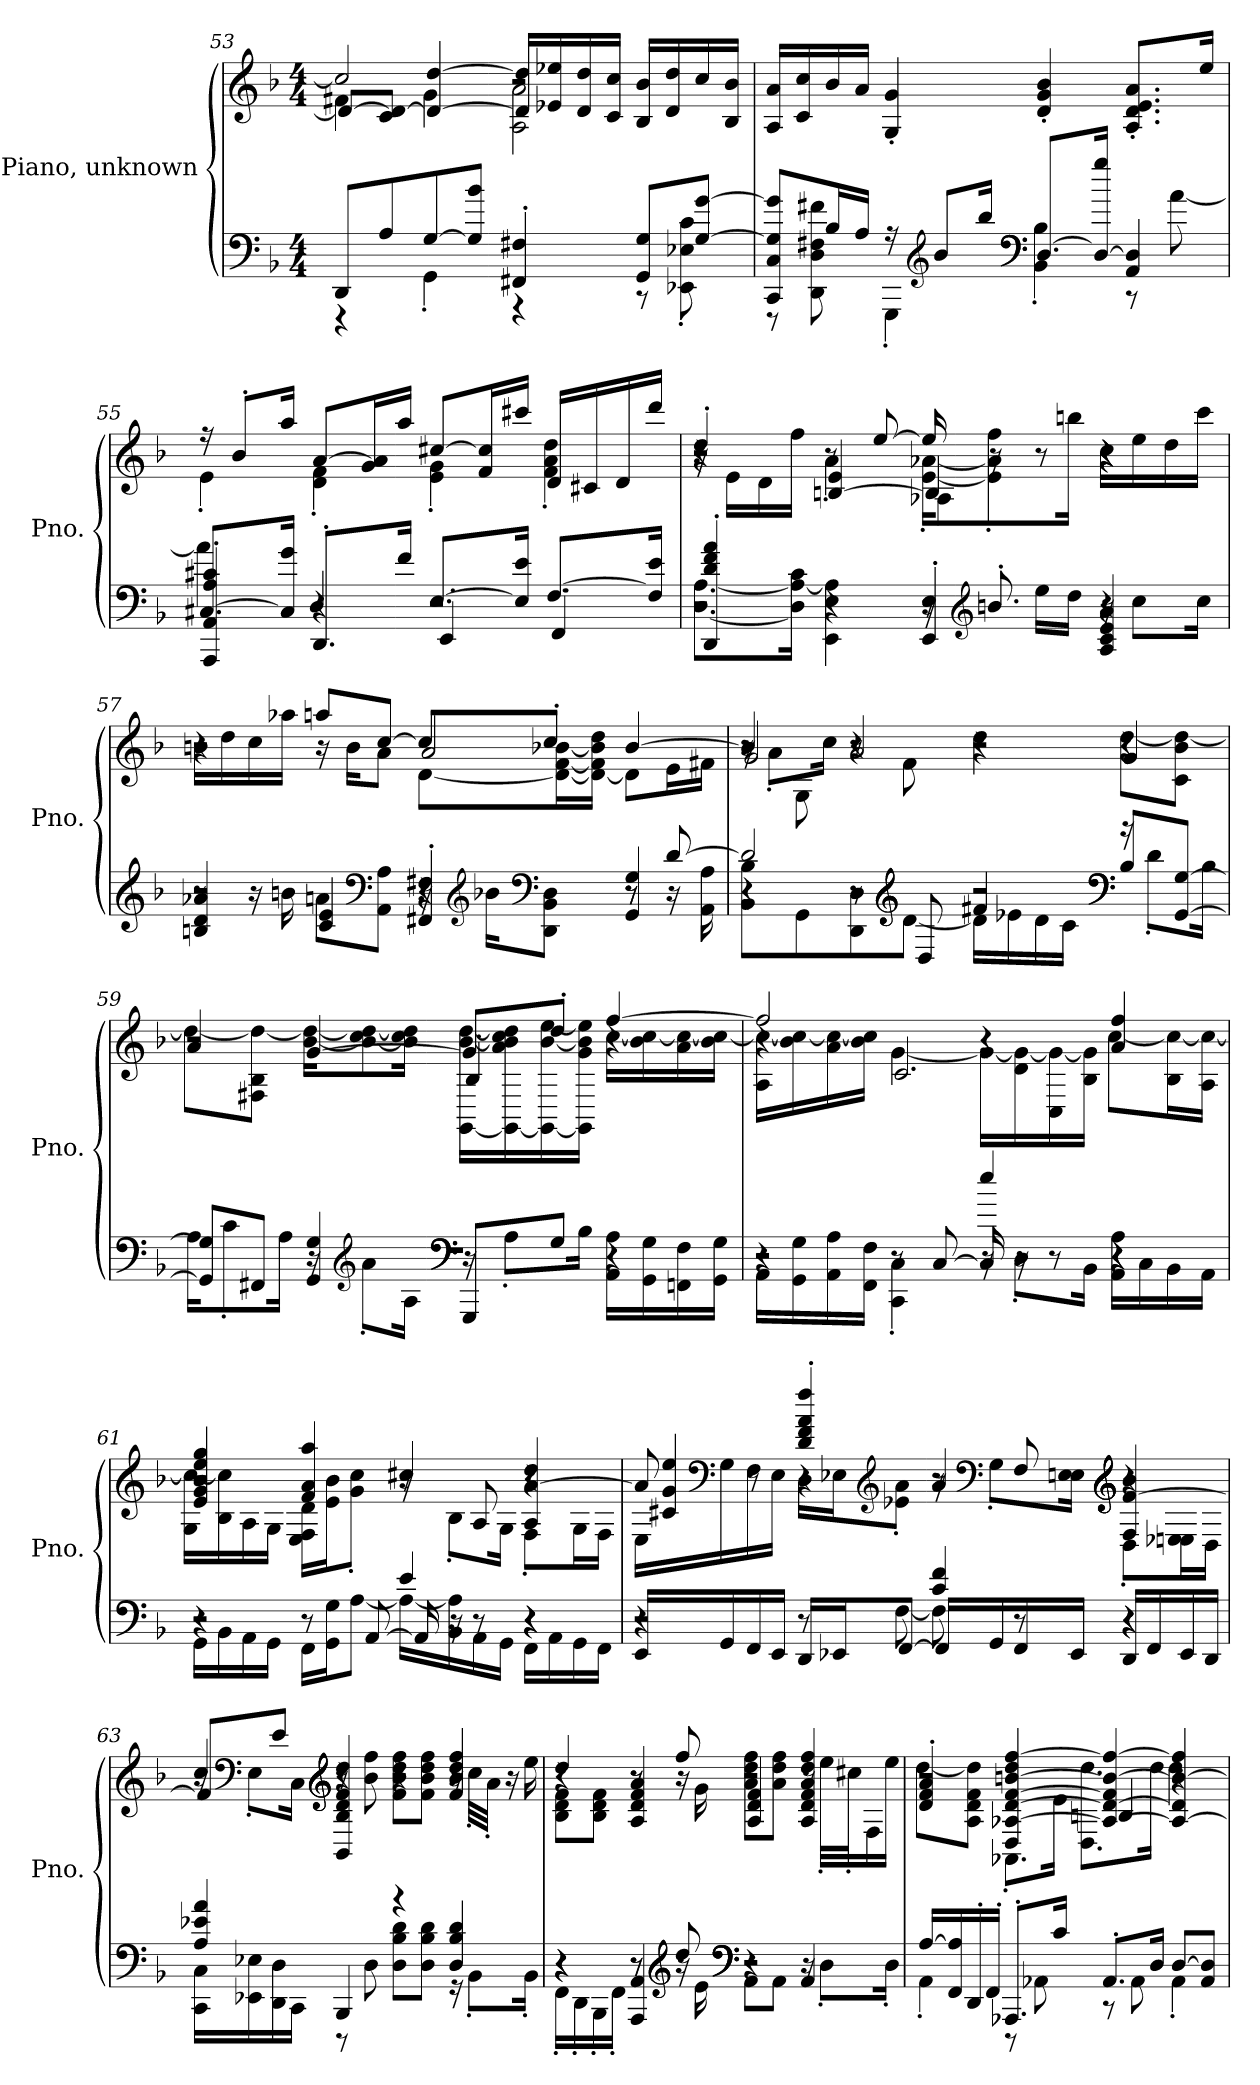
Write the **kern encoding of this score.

**kern	**kern
*part1	*part1
*staff2	*staff1
*I"Piano, unknown	*
*I'Pno.	*
*clefF4	*clefG2
*k[b-]	*k[b-]
*M4/4	*M4/4
=53	=53
*^	*^
*	*	*	*^
8DD/L	4r	2cc/]	4f#X\	8d/L_
8A/	.	.	.	8c/ 8d/_J
[8G/	4GG'\	.	4g\	4d/_ [4dd/
8G/] 8b-/J	.	.	.	.
4FF#X/' 4F#X/'	4r	2r	2A\ 2a\	16d/] 16dd/]LL
.	.	.	.	16e-X/ 16ee-X/
.	.	.	.	16d/ 16dd/
.	.	.	.	16c/ 16cc/JJ
8GG/ 8G/L	8r	.	.	16B-/ 16b-/LL
.	.	.	.	16d/ 16dd/
[8G/ [8g/J	8EE-X\' 8E-X\' 8c\'	.	.	16cc/
.	.	.	.	16B-/ 16b-/JJ
*	*	*v	*v	*v
!!LO:LB:g=z
=54	=54	=54
8CC/ 8C/ 8G/] 8g/]L	8r	16A/ 16a/LL
.	.	16c/ 16cc/
16B-/L	8DD\ 8D\ 8F#X\ 8f#X\	16b-/
16A/JJ	.	16a/JJ
16r	4GGG'\	4G/' 4g/'
*clefG2	*	*
8b-/L	.	.
16bb-/Jk	.	.
*clefF4	*	*
[8.D/L	4BB-\' 4B-\'	4d/' 4g/' 4b-/'
16D/_ 16gg/Jk	.	.
4AA/ 4D/]	8r	8.A/' 8.d/' 8.e/' 8.a/'L
.	[8a\	.
.	.	16ee/Jk
=55	=55	=55
*	*^	*^
[8.C#X/L	4a\]	4AAA/' 4AA/' 4A/' 4c#X/'	16r	4e'\
.	.	.	8b-'/L	.
16C#/] 16g/Jk	.	.	16aa/Jk	.
8.DD'/L	4r	4D/	[8a/L	4d\' 4f\'
.	.	.	16g/ 16a/]L	.
16f/Jk	.	.	16aa/JJ	.
[8.E/L	2r	4EE'/	[8cc#X/L	4e\' 4g\'
.	.	.	16f/ 16cc#/]L	.
16E/] 16e/Jk	.	.	16ccc#X/JJ	.
[8.F/L	.	4FF'/	16d/LL	4f\' 4a\' 4dd\'
.	.	.	16c#X/	.
.	.	.	16d/	.
16F/] 16e/Jk	.	.	16ddd/JJ	.
!!LO:LB:g=z
=56	=56	=56	=56	=56
*	*	*	*^	*^
2r	[8.D\ [8.A\L	4DD/' 4d/' 4f/' 4a/'	4r	16r	4dd'/	2r
.	.	.	.	16e\LL	.	.
.	.	.	.	16d\	.	.
.	16D\] 16A\_ 16c\Jk	.	.	16ff\JJ	.	.
.	4EE\ 4E\ 4A\]	4r	8r	4a'\	[4Bn/ 4e/	.
.	.	.	[8ee/	.	.	.
16r	8r	4EE/' 4E/'	16ee/]	[16e\' [16a-X\'KL	4B/]	4A-X\
*clefG2	*	*	*	*	*	*
8.bn'/	.	.	16r	8e\]' 8a-\]' 8ff\'	.	.
.	16ee\LL	.	8r	.	.	.
.	16dd\JJ	.	.	16bbn\Jk	.	.
4A/ 4c/ 4e/ 4a/	16r	4r	4r	16cc\LL	4r	4r
.	8cc\L	.	.	16ee\	.	.
.	.	.	.	16dd\	.	.
.	16cc\Jk	.	.	16ccc\JJ	.	.
*	*	*	*	*	*v	*v
=57	=57	=57	=57	=57	=57
2r	8r	4Bn/ 4d/ 4a-X/	4r	16bn\LL	2r
.	.	.	.	16dd\	.
.	16r	.	.	16cc\	.
.	16bn\	.	.	16aa-X\JJ	.
.	8an\L	4c/ 4e/	8aan/L	16r	.
.	.	.	.	16b\KL	.
*clefF4	*	*	*	*	*
.	8AA\ 8A\J	.	[8cc/J	8a\J	.
4r	16r	4FF#X/' 4F#X/'	8cc/L]	[8d\L	2a/
*clefG2	*	*	*	*	*
.	16b-X\KL	.	.	.	.
*clefF4	*	*	*	*	*
.	8DD\ 8BB-\ 8D\J	.	8cc'/J	16d\_ [16f\ [16b-X\L	.
.	.	.	.	16d\_ 16f\] 16b-\] 16dd\JJ	.
8r	8r	4GG/ 4G/	[4b-/	8d\L]	.
[8d/	16r	.	.	16e\L	.
.	16AA\ 16A\	.	.	16f#X\JJ	.
!!LO:PB:g=z
=58	=58	=58	=58	=58	=58
*	*	*	*	*	*^
2d/]	8BB-\ 8B-\L	4r	4b-/]	16r	2g/	8r
.	.	.	.	8a'\L	.	.
.	8GG\	.	.	.	.	8G\
.	.	.	.	16cc\Jk	.	.
.	8DD\ 8D\	8r	2a/	8r	.	4r
*clefG2	*	*	*	*	*	*
.	[8d\J	8D/	.	8f\	.	.
2r	16d\LL]	4f#X/	.	4dd\	4r	2r
.	16e-X\	.	.	.	.	.
.	16d\	.	.	.	.	.
.	16c\JJ	.	.	.	.	.
*clefF4	*	*	*	*	*	*
.	16r	8B-/L	4r	[8dd\L	4g/	.
.	8d'\L	.	.	.	.	.
.	.	[8GG/ [8G/J	.	8c\ 8b-\ 8dd\_J	.	.
.	16B-\Jk	.	.	.	.	.
*	*	*	*	*	*v	*v
!!LO:LB:g=z
=59	=59	=59	=59	=59	=59
1r	16A\KL	8GG/] 8G/]L	4a/	8dd\L_	2r
.	8c'\	.	.	.	.
.	.	8FF#X/J	.	8F#X\ 8B-\ 8dd\_J	.
.	16A\Jk	.	.	.	.
.	16r	4GG/ 4G/	[4g/	[16b-\ 16dd\_KL	.
*clefG2	*	*	*	*	*
.	8a'\L	.	.	8b-\_ 8cc\ 8dd\_	.
.	16A\Jk	.	.	16b-\] 16cc\ 16dd\]Jk	.
*clefF4	*	*	*	*	*
.	16r	8GGG/L	8g/L]	[16GG\ [16b-\ [16dd\LL	4B-'/
.	8A'\L	.	.	16GG\_ 16a\ 16b-\] 16cc\ 16dd\]	.
.	.	8G/J	8dd'/J	16GG\_ [16b-\ [16ee\	.
.	16B-\Jk	.	.	16GG\] 16g\ 16b-\] 16ee\]JJ	.
.	16AA\ 16A\LL	4r	[4ff/	[16cc\LL	4r
.	16GG\ 16G\	.	.	16b-\ 16cc\_	.
.	16FFn\ 16F\	.	.	16a\ 16cc\_	.
.	16GG\ 16G\JJ	.	.	16b-\ 16cc\_JJ	.
=60	=60	=60	=60	=60	=60
2r	16AA\LL	4r	2ff/]	16A\ 16cc\_LL	4r
.	16GG\ 16G\	.	.	16b-\ 16cc\_	.
.	16AA\ 16A\	.	.	16a\ 16cc\_	.
.	16FF\ 16F\JJ	.	.	16b-\ 16cc\]JJ	.
.	4CC\' 4C\'	8r	.	[4g\	2.c/
.	.	[8C/	.	.	.
4ee/	16r	16C/]	4r	16g\LL_	.
.	8D'\L	16r	.	16d\ 16g\_	.
.	.	8r	.	16C\ 16g\_	.
.	16BB-\Jk	.	.	16B-\ 16g\]JJ	.
4r	16AA\ 16A\LL	4r	4a/ 4ff/	[8cc\L	.
.	16C\	.	.	.	.
.	16BB-\	.	.	16B-\ 16cc\_L	.
.	16AA\JJ	.	.	16A\ 16cc\_JJ	.
!!LO:LB:g=z	!!	!!
=61	=61	=61	=61	=61	=61
2r	16GG\LL	4r	4e/ 4g/ 4b-/ 4ee/ 4gg/	16G\ 16cc\_LL	2r
.	16BB-\	.	.	16B-\ 16cc\]	.
.	16AA\	.	.	16A\	.
.	16GG\JJ	.	.	16G\JJ	.
.	16FF\LL	8r	4f/ 4a/ 4aa/	16E\ 16F\ 16d\LL	.
.	16GG\ 16G\J	.	.	16e\ 16b-\J	.
.	[8A\J	[8AA/	.	8g\' 8cc\'J	.
4e/	16A\LL_	16AA/]	4cc#X/	16r	8r
.	16BB-\ 16A\]	16r	.	8B-'\L	.
.	16AA\	8r	.	.	8A/
.	16GG\JJ	.	.	16G\Jk	.
4r	16FF\LL	4r	4A/ [4a/ 4dd/	8F'\L	4r
.	16AA\	.	.	.	.
.	16GG\	.	.	16G\L	.
.	16FF\JJ	.	.	16F\JJ	.
!!LO:LB:g=z	!!	!!
=62	=62	=62	=62	=62	=62
2r	4r	16EE/LL	8a/]	16E\LL	4c#X/ 4g/ 4ee/
*	*	*	*clefF4	*	*
.	.	16GG/	.	16G\	.
.	.	16FF/	8r	16F\	.
.	.	16EE/JJ	.	16E\JJ	.
.	8r	16DD/LL	4r	16D\LL	4d/' 4f/' 4a/' 4ff/'
.	.	16EE-X/J	.	16E-X\J	.
*	*	*	*clefG2	*	*
.	[8F\	[8FF/J	.	8e-X\' 8a\'J	.
4c/ 4f/	8F\]	16FF/LL]	8r	16r	4a/
*	*	*	*clefF4	*	*
.	.	16GG/	.	8G'\L	.
.	8r	16FF/	8F/	.	.
.	.	16EE-/JJ	.	16E-\ 16En\Jk	.
*	*	*	*clefG2	*	*
4r	4r	16DD/LL	4r	8D'\L	4F/ [4f/ 4b-/
.	.	16FF/	.	.	.
.	.	16EE-/	.	16E-X\ 16En\L	.
.	.	16DD/JJ	.	16D\JJ	.
*	*v	*v	*	*	*
!!LO:LB:g=z	!!	!!
=63	=63	=63	=63	=63
4A/ 4e-X/ 4a/	16CC\ 16C\LL	4cc/	16r	8f/L]
*	*	*clefF4	*	*
.	16EE-X\ 16E-X\	.	8E'\L	.
.	16DD\ 16D\	.	.	8e/J
.	16CC\JJ	.	16C\Jk	.
*	*	*clefG2	*	*
4BBB-/	8r	4r	8r	4BB-/ 4B-/ 4d/ 4f/ 4dd/
.	8D\	.	8b-\ 8ff\	.
4r	8D\ 8B-\ 8d\L	4r	8f\ 8b-\ 8dd\ 8ff\L	2r
.	8D\ 8B-\ 8d\J	.	8f\ 8b-\ 8dd\ 8ff\J	.
4D/ 4B-/ 4d/	16r	4f/ 4b-/ 4dd/ 4ff/	16r	.
.	8BB-'\L	.	32cc'\LLL	.
.	.	.	32a'\JJJ	.
.	.	.	16r	.
.	16BB-'\Jk	.	16ee\	.
=64	=64	=64	=64	=64
*	*^	*	*	*
4r	16FF'\LL	4r	4r	8B-\ 8d\ 8f\L	4dd/
.	16DD'\	.	.	.	.
.	16BBB-'\	.	.	8B-\ 8d\ 8f\J	.
.	16FF'\JJ	.	.	.	.
8r	8r	4AAA/ 4AA/	8r	8r	4A/ 4d/ 4f/ 4a/
*clefG2	*	*	*	*	*
8dd/	16r	.	8ff/	16r	.
.	16e\	.	.	16g\	.
*clefF4	*	*	*	*	*
2r	8AA\L	4r	2r	8a\ 8dd\ 8ff\L	4A/ 4d/ 4f/
.	8AA\J	.	.	8a\ 8dd\ 8ff\J	.
.	16r	4AA/	.	16r	4A/ 4d/ 4f/ 4a/ 4dd/ 4ff/
.	8D'\L	.	.	32ee'\LLL	.
.	.	.	.	32cc#X'\J	.
.	.	.	.	16F\	.
.	16D'\Jk	.	.	16ee\JJ	.
*	*v	*v	*	*	*
!!LO:LB:g=z	!!	!!
=65	=65	=65	=65	=65
[16A/LL	4AA'\	4d/' 4f/' 4a/'	[8dd\L	2r
16FF/ 16A/]	.	.	.	.
16DD'/	.	.	8A\ 8d\ 8f\ 8dd\]J	.
16FF'/JJ	.	.	.	.
8.AAA-X'/L	8r	4D/ [4A-X/ [4d/ [4f/ [4bn/ 4dd/ [4ff/	8.AA-X'\L	.
.	8AA-X\	.	.	.
16c/Jk	.	.	16e\Jk	.
8.AA-'/L	8r	4A-/_ 4d/_ 4f/] 4b/_ 4ff/_	8.D\ 8.dd\L	4Bn/
.	8AA-\	.	.	.
16D/Jk	.	.	16dd\Jk	.
[8D/L	4AA-'\	4A-/_ 4d/] 4b/_ 4ff/]	4dd\	4r
8AA-/ 8D/]J	.	.	.	.
*v	*v	*	*	*
*	*v	*v	*v
=	=
*-	*-
